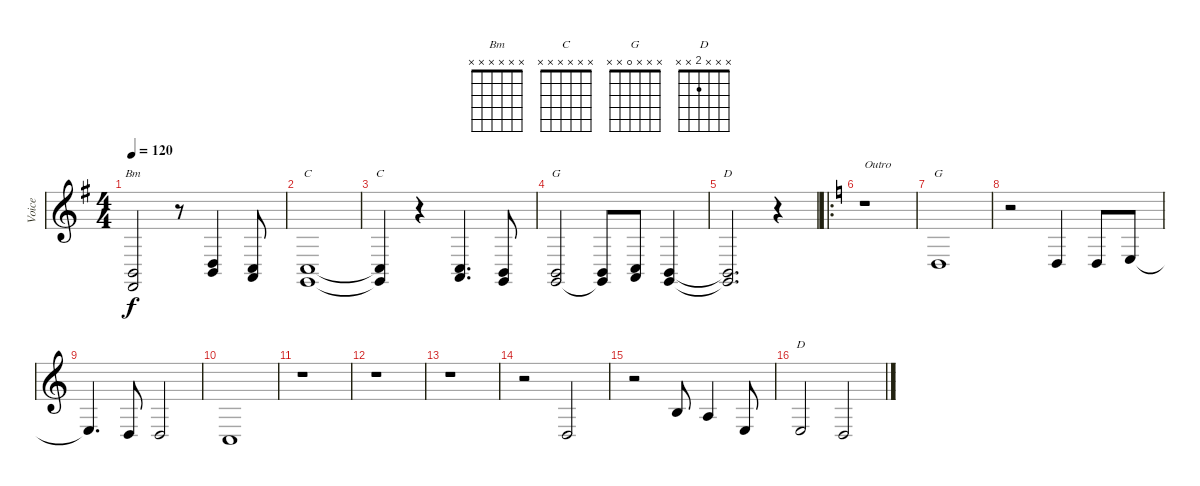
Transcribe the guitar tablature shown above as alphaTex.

\track ("Voice" "Voice") {instrument clavinet}
\staff {score}
\tuning (E4 B3 G3 D3 A2 E2) {hide}
\chord ("Bm" x x x x x x)
\chord ("C" x x x x 3 3) {barre 3}
\chord ("C" x x x x x x)
\chord ("G" x x x x x x)
\chord ("D" x x x x x x)
\chord ("G" x x x 0 x x)
\chord ("D" x x x 2 x x)
\ts (4 4)
\tempo 120
\clef g2
\ks g
(2.5{t} 2.6{t}).2{ch "Bm" dy f} r.8 (0.4 2.5).4 (3.5 5.6).8 |
(3.5 3.6).1{ch "C"} |
(3.5{t} 3.6{t}).4{ch "C"} r.4 (3.5 5.6).4{d} (2.5 3.6).8 |
(2.5 3.6).2{ch "G"} (2.5 3.6{t}).8 (0.5 8.6).8 (2.5 3.6).4 |
(2.5{t} 3.6{t}).2{d ch "D"} r.4 |
\ro
\ks c
r.1{txt "Outro"} |
0.4.1{ch "G"} |
r.2 0.4.4 0.4.8 2.4.8 |
2.4{t}.4{d} 0.4.8 0.4.2 |
3.5.1 |
r.1 |
r.1 |
r.1 |
r.2 0.4.2 |
r.2 0.2.8 2.3.4 2.4.8 |
2.4.2{ch "D"} 0.4.2
